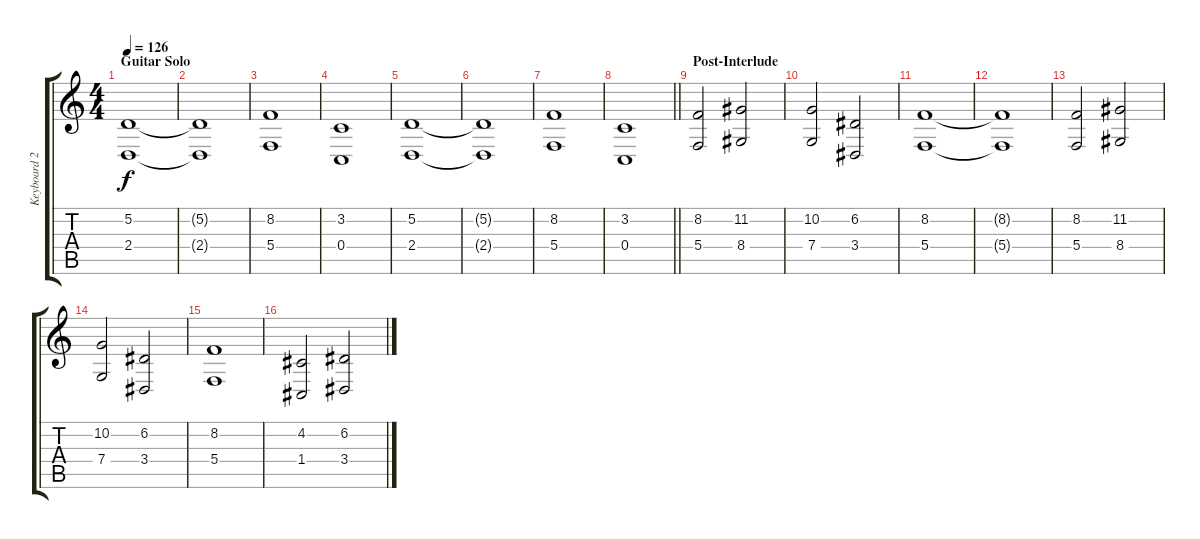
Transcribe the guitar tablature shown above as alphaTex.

\track ("Keyboard 2" "Keyboard 2") {instrument pad4choir}
\staff {score tabs}
\tuning (D4 A3 F3 C3 G2 C2) {hide}
\ts (4 4)
\section ("" "Guitar Solo")
\tempo 126
\clef g2
\ks c
(5.2 2.4).1{dy f volume 4} |
(5.2{t} 2.4{t}).1 |
(8.2 5.4).1 |
(3.2 0.4).1 |
(5.2 2.4).1 |
(5.2{t} 2.4{t}).1 |
(8.2 5.4).1 |
\barLineRight lightlight
(3.2 0.4).1 |
\section ("" "Post-Interlude")
(8.2 5.4).2 (11.2 8.4).2 |
(10.2 7.4).2 (6.2 3.4).2 |
(8.2 5.4).1 |
(8.2{t} 5.4{t}).1 |
(8.2 5.4).2 (11.2 8.4).2 |
(10.2 7.4).2 (6.2 3.4).2 |
(8.2 5.4).1 |
(4.2 1.4).2 (6.2 3.4).2
